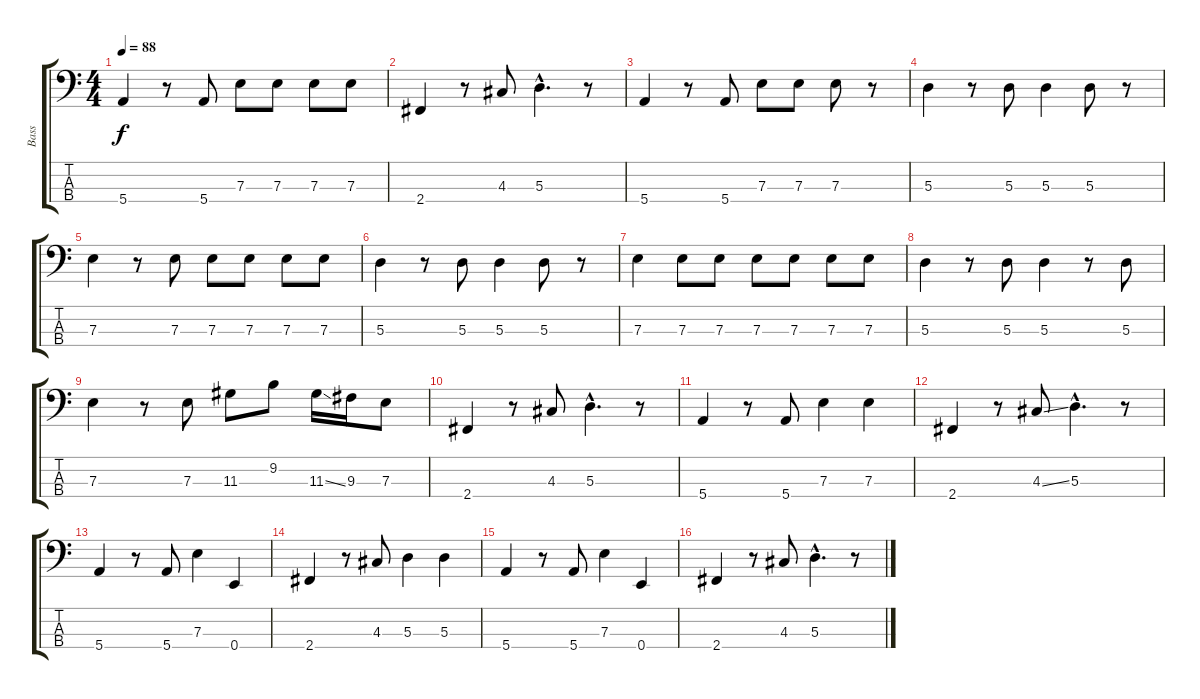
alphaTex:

\track ("Bass" "Bass") {instrument electricbassfinger}
\staff {score tabs}
\tuning (G2 D2 A1 E1) {hide}
\ts (4 4)
\tempo 88
\clef f4
\ks c
5.4.4{dy f} r.8 5.4.8 7.3.8 7.3.8 7.3.8 7.3.8 |
2.4.4 r.8 4.3.8 5.3{hac}.4{d} r.8 |
5.4.4 r.8 5.4.8 7.3.8 7.3.8 7.3.8 r.8 |
5.3.4 r.8 5.3.8 5.3.4 5.3.8 r.8 |
7.3.4 r.8 7.3.8 7.3.8 7.3.8 7.3.8 7.3.8 |
5.3.4 r.8 5.3.8 5.3.4 5.3.8 r.8 |
7.3.4 7.3.8 7.3.8 7.3.8 7.3.8 7.3.8 7.3.8 |
5.3.4 r.8 5.3.8 5.3.4 r.8 5.3.8 |
7.3.4 r.8 7.3.8 11.3.8 9.2.8 11.3{ss}.16 9.3.16 7.3.8 |
2.4.4 r.8 4.3.8 5.3{hac}.4{d} r.8 |
5.4.4 r.8 5.4.8 7.3.4 7.3.4 |
2.4.4 r.8 4.3{ss}.8 5.3{hac}.4{d} r.8 |
5.4.4 r.8 5.4.8 7.3.4 0.4.4 |
2.4.4 r.8 4.3.8 5.3.4 5.3.4 |
5.4.4 r.8 5.4.8 7.3.4 0.4.4 |
2.4.4 r.8 4.3.8 5.3{hac}.4{d} r.8
